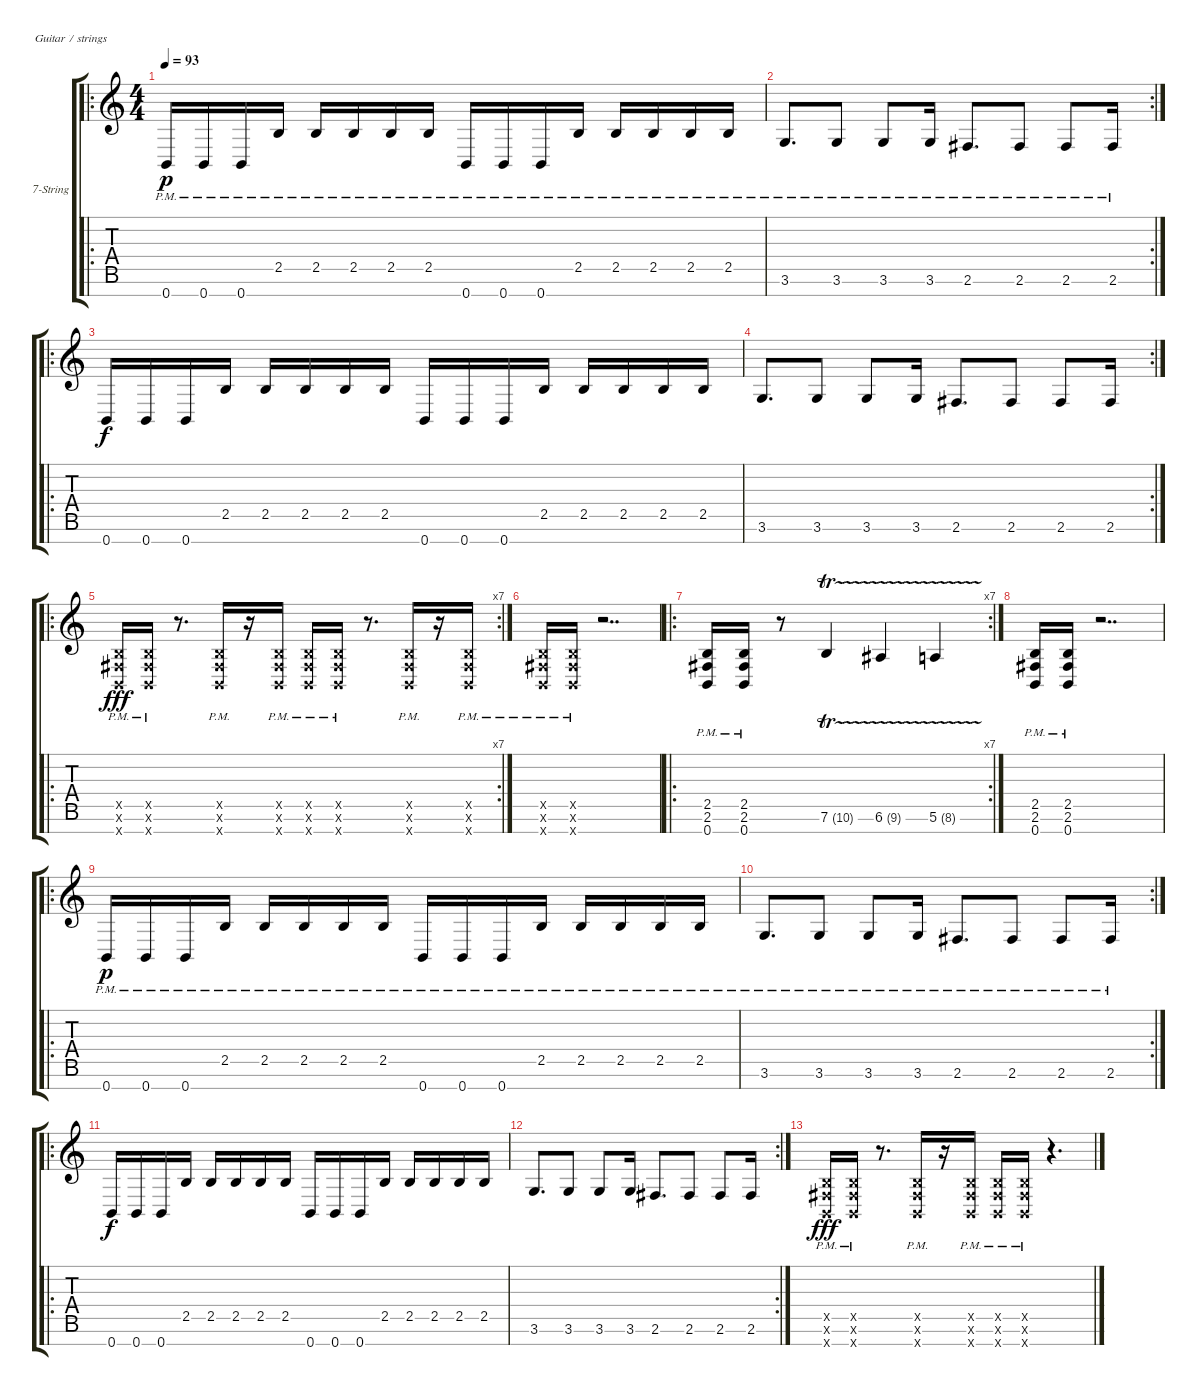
\bracketExtendMode groupsimilarinstruments
\firstSystemTrackNameOrientation horizontal
\otherSystemsTrackNameOrientation horizontal
\track ("Lead Guitar" "7-String") {instrument distortionguitar}
\staff {score tabs}
\tuning (E4 B3 G3 D3 A2 E2 B1)
\ro
\ts (4 4)
\tempo 93
\clef g2
\ks c
0.7{pm}.16{dy p} 0.7{pm}.16 0.7{pm}.16 2.5{pm}.16 2.5{pm}.16 2.5{pm}.16 2.5{pm}.16 2.5{pm}.16 0.7{pm}.16 0.7{pm}.16 0.7{pm}.16 2.5{pm}.16 2.5{pm}.16 2.5{pm}.16 2.5{pm}.16 2.5{pm}.16 |
\rc 2
3.6{pm}.8{d} 3.6{pm}.8 3.6{pm}.8 3.6{pm}.16 2.6{pm}.8{d} 2.6{pm}.8 2.6{pm}.8 2.6{pm}.16 |
\ro
0.7.16{dy f} 0.7.16 0.7.16 2.5.16 2.5.16 2.5.16 2.5.16 2.5.16 0.7.16 0.7.16 0.7.16 2.5.16 2.5.16 2.5.16 2.5.16 2.5.16 |
\rc 2
3.6.8{d} 3.6.8 3.6.8 3.6.16 2.6.8{d} 2.6.8 2.6.8 2.6.16 |
\ro
\rc 7
(0.7{pm x} 2.5{pm x} 2.6{pm x}).16{dy fff} (0.7{pm x} 2.6{pm x} 2.5{pm x}).16 r.8{d} (0.7{pm x} 2.5{pm x} 2.6{pm x}).16 r.16 (0.7{pm x} 2.6{pm x} 2.5{pm x}).16 (0.7{pm x} 2.5{pm x} 2.6{pm x}).16 (0.7{pm x} 2.6{pm x} 2.5{pm x}).16 r.8{d} (0.7{pm x} 2.5{pm x} 2.6{pm x}).16 r.16 (0.7{pm x} 2.6{pm x} 2.5{pm x}).16 |
(0.7{pm x} 2.5{pm x} 2.6{pm x}).16 (0.7{pm x} 2.6{pm x} 2.5{pm x}).16 r.2{dd} |
\ro
\rc 7
(0.7{pm} 2.5{pm} 2.6{pm}).16 (0.7{pm} 2.6{pm} 2.5{pm}).16 r.8 7.6{tr (10 16)}.4 6.6{tr (9 16)}.4 5.6{tr (8 16)}.4 |
(0.7{pm} 2.5{pm} 2.6{pm}).16 (0.7{pm} 2.6{pm} 2.5{pm}).16 r.2{dd} |
\ro
0.7{pm}.16{dy p} 0.7{pm}.16 0.7{pm}.16 2.5{pm}.16 2.5{pm}.16 2.5{pm}.16 2.5{pm}.16 2.5{pm}.16 0.7{pm}.16 0.7{pm}.16 0.7{pm}.16 2.5{pm}.16 2.5{pm}.16 2.5{pm}.16 2.5{pm}.16 2.5{pm}.16 |
\rc 2
3.6{pm}.8{d} 3.6{pm}.8 3.6{pm}.8 3.6{pm}.16 2.6{pm}.8{d} 2.6{pm}.8 2.6{pm}.8 2.6{pm}.16 |
\ro
0.7.16{dy f} 0.7.16 0.7.16 2.5.16 2.5.16 2.5.16 2.5.16 2.5.16 0.7.16 0.7.16 0.7.16 2.5.16 2.5.16 2.5.16 2.5.16 2.5.16 |
\rc 2
3.6.8{d} 3.6.8 3.6.8 3.6.16 2.6.8{d} 2.6.8 2.6.8 2.6.16 |
(0.7{pm x} 2.5{pm x} 2.6{pm x}).16{dy fff} (0.7{pm x} 2.6{pm x} 2.5{pm x}).16 r.8{d} (0.7{pm x} 2.5{pm x} 2.6{pm x}).16 r.16 (0.7{pm x} 2.6{pm x} 2.5{pm x}).16 (0.7{pm x} 2.5{pm x} 2.6{pm x}).16 (0.7{pm x} 2.6{pm x} 2.5{pm x}).16 r.4{d}
